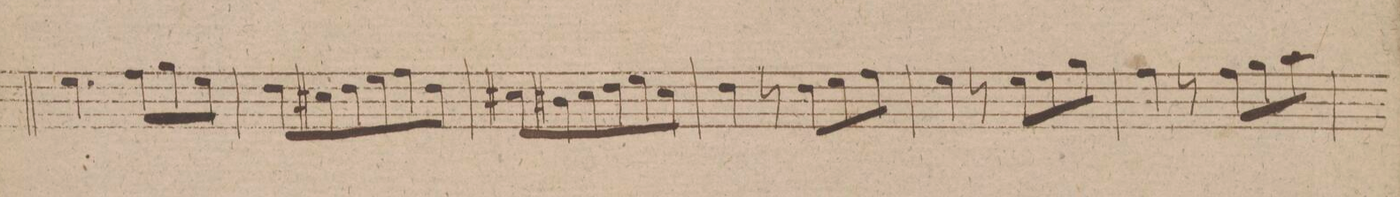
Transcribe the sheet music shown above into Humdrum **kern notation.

**kern	**dynam
*I"Oboe 2do in	*
*clefG2	*
*k[f#]	*
*M3/4	*
4.ee\	.
8ff#\L	.
8gg\	.
8ee\J	.
=64	=64
8dd\L	.
8cc#X\	.
8dd\	.
8ee\	.
8ff#\	.
8dd\J	.
=65	=65
8cc#X\L	.
8b#X\	.
8cc#\	.
8dd\	.
8ee\	.
8cc#\J	.
=66	=66
4dd\	.
8r	.
8dd\L	.
8ee\	.
8ff#\J	.
=67	=67
4ee\	.
8r	.
8ee\L	.
8ff#\	.
8gg\J	.
=68	=68
4ff#\	.
8r	.
8ff#\L	.
8gg\	.
8aa\J	.
=69	=69
*-	*-
